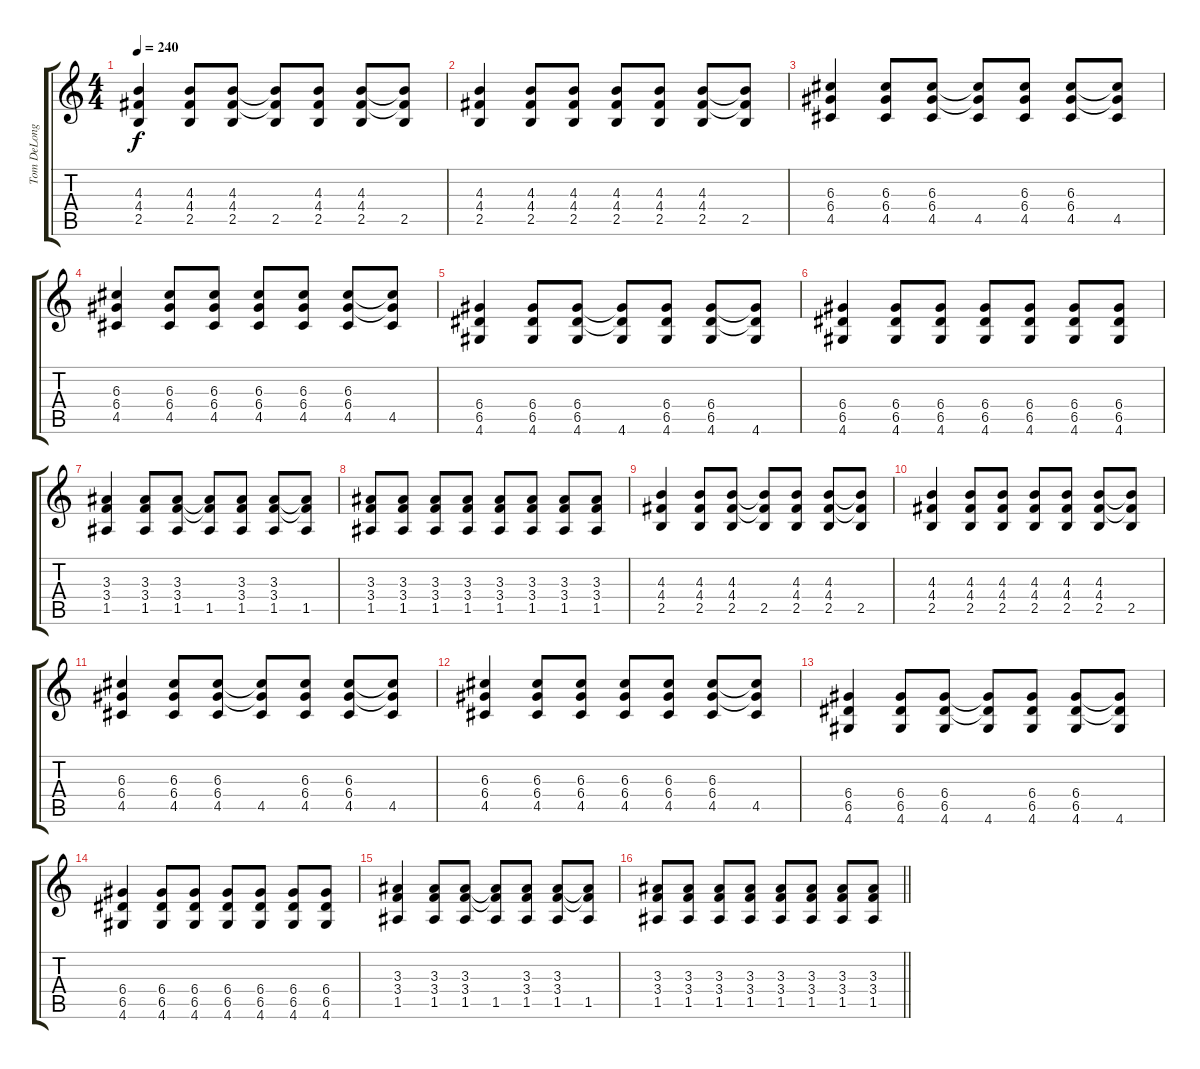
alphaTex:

\track ("Tom DeLonge - Guitar 1" "Tom DeLong") {instrument distortionguitar}
\staff {score tabs}
\tuning (E4 B3 G3 D3 A2 E2) {hide}
\ts (4 4)
\tempo 240
\clef g2
\ks c
(4.3 4.4 2.5).4{dy f} (4.3 4.4 2.5).8 (4.3 4.4 2.5).8 (4.3{t} 4.4{t} 2.5).8 (4.3 4.4 2.5).8 (4.3 4.4 2.5).8 (4.3{t} 4.4{t} 2.5).8 |
(4.3 4.4 2.5).4 (4.3 4.4 2.5).8 (4.3 4.4 2.5).8 (4.3 4.4 2.5).8 (4.3 4.4 2.5).8 (4.3 4.4 2.5).8 (4.3{t} 4.4{t} 2.5).8 |
(6.3 6.4 4.5).4 (6.3 6.4 4.5).8 (6.3 6.4 4.5).8 (6.3{t} 6.4{t} 4.5).8 (6.3 6.4 4.5).8 (6.3 6.4 4.5).8 (6.3{t} 6.4{t} 4.5).8 |
(6.3 6.4 4.5).4 (6.3 6.4 4.5).8 (6.3 6.4 4.5).8 (6.3 6.4 4.5).8 (6.3 6.4 4.5).8 (6.3 6.4 4.5).8 (6.3{t} 6.4{t} 4.5).8 |
(6.4 6.5 4.6).4 (6.4 6.5 4.6).8 (6.4 6.5 4.6).8 (6.4{t} 6.5{t} 4.6).8 (6.4 6.5 4.6).8 (6.4 6.5 4.6).8 (6.4{t} 6.5{t} 4.6).8 |
(6.4 6.5 4.6).4 (6.4 6.5 4.6).8 (6.4 6.5 4.6).8 (6.4 6.5 4.6).8 (6.4 6.5 4.6).8 (6.4 6.5 4.6).8 (6.4 6.5 4.6).8 |
(3.3 3.4 1.5).4 (3.3 3.4 1.5).8 (3.3 3.4 1.5).8 (3.3{t} 3.4{t} 1.5).8 (3.3 3.4 1.5).8 (3.3 3.4 1.5).8 (3.3{t} 3.4{t} 1.5).8 |
(3.3 3.4 1.5).8 (3.3 3.4 1.5).8 (3.3 3.4 1.5).8 (3.3 3.4 1.5).8 (3.3 3.4 1.5).8 (3.3 3.4 1.5).8 (3.3 3.4 1.5).8 (3.3 3.4 1.5).8 |
(4.3 4.4 2.5).4 (4.3 4.4 2.5).8 (4.3 4.4 2.5).8 (4.3{t} 4.4{t} 2.5).8 (4.3 4.4 2.5).8 (4.3 4.4 2.5).8 (4.3{t} 4.4{t} 2.5).8 |
(4.3 4.4 2.5).4 (4.3 4.4 2.5).8 (4.3 4.4 2.5).8 (4.3 4.4 2.5).8 (4.3 4.4 2.5).8 (4.3 4.4 2.5).8 (4.3{t} 4.4{t} 2.5).8 |
(6.3 6.4 4.5).4 (6.3 6.4 4.5).8 (6.3 6.4 4.5).8 (6.3{t} 6.4{t} 4.5).8 (6.3 6.4 4.5).8 (6.3 6.4 4.5).8 (6.3{t} 6.4{t} 4.5).8 |
(6.3 6.4 4.5).4 (6.3 6.4 4.5).8 (6.3 6.4 4.5).8 (6.3 6.4 4.5).8 (6.3 6.4 4.5).8 (6.3 6.4 4.5).8 (6.3{t} 6.4{t} 4.5).8 |
(6.4 6.5 4.6).4 (6.4 6.5 4.6).8 (6.4 6.5 4.6).8 (6.4{t} 6.5{t} 4.6).8 (6.4 6.5 4.6).8 (6.4 6.5 4.6).8 (6.4{t} 6.5{t} 4.6).8 |
(6.4 6.5 4.6).4 (6.4 6.5 4.6).8 (6.4 6.5 4.6).8 (6.4 6.5 4.6).8 (6.4 6.5 4.6).8 (6.4 6.5 4.6).8 (6.4 6.5 4.6).8 |
(3.3 3.4 1.5).4 (3.3 3.4 1.5).8 (3.3 3.4 1.5).8 (3.3{t} 3.4{t} 1.5).8 (3.3 3.4 1.5).8 (3.3 3.4 1.5).8 (3.3{t} 3.4{t} 1.5).8 |
\barLineRight lightlight
(3.3 3.4 1.5).8 (3.3 3.4 1.5).8 (3.3 3.4 1.5).8 (3.3 3.4 1.5).8 (3.3 3.4 1.5).8 (3.3 3.4 1.5).8 (3.3 3.4 1.5).8 (3.3 3.4 1.5).8
